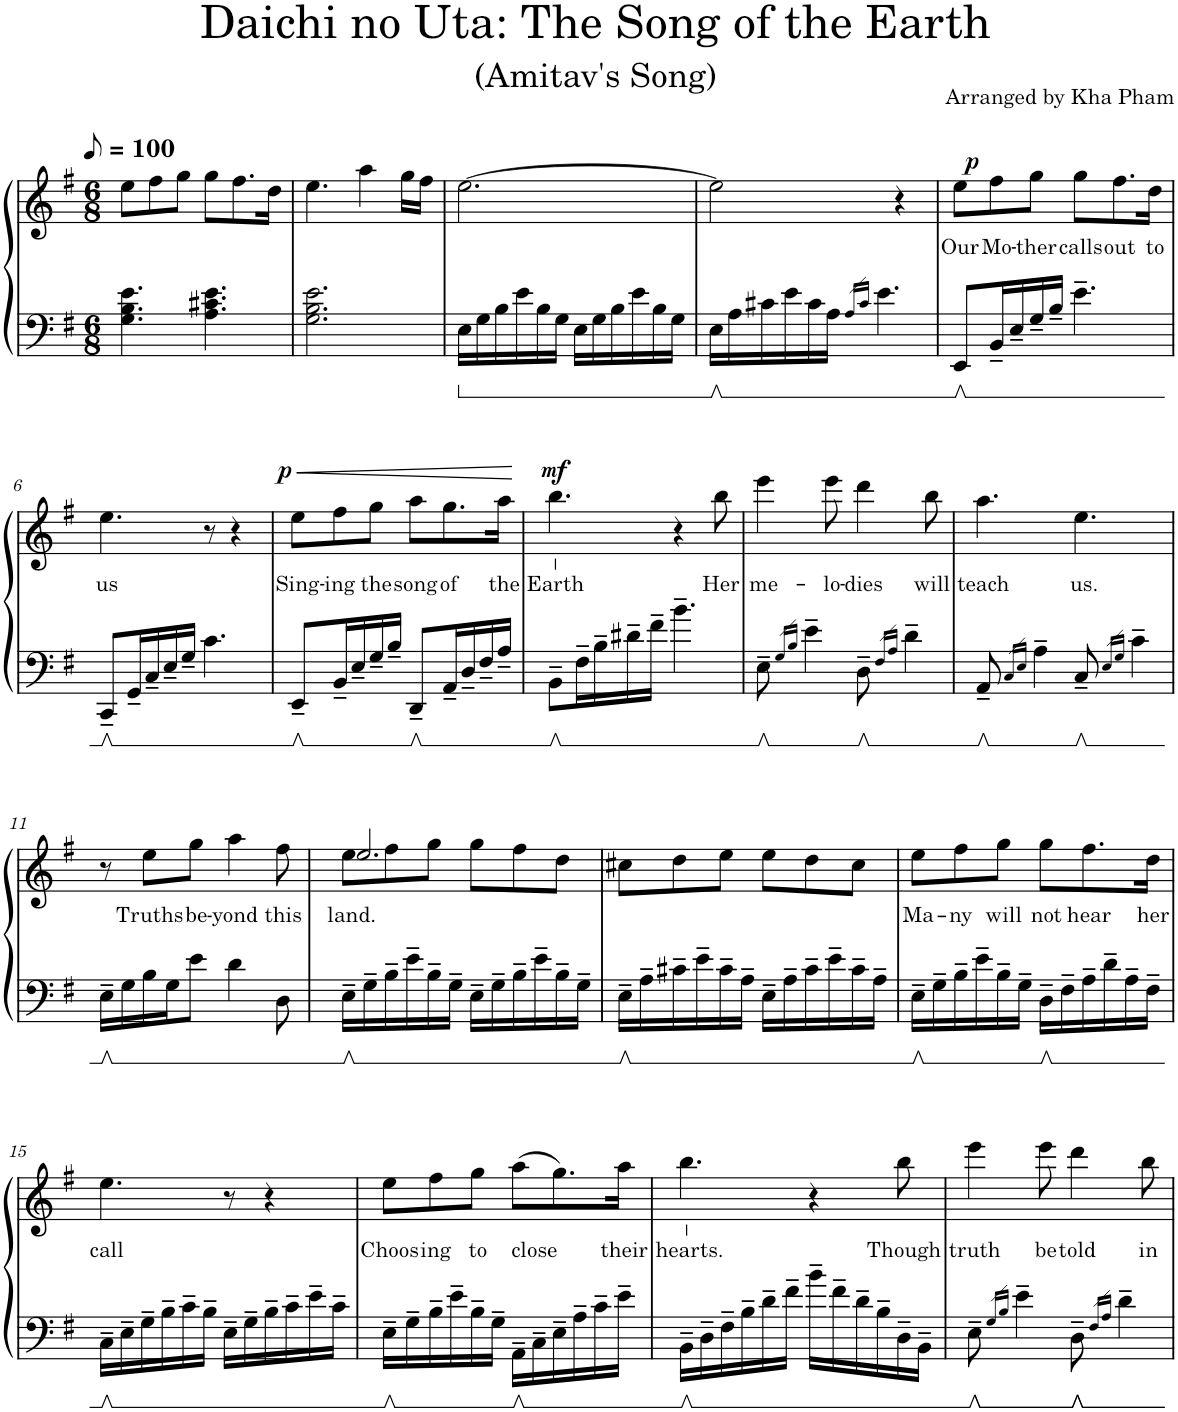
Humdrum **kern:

**kern	**kern	**text	**dynam
*part1	*part1	*part1	*part1
*staff2	*staff1	*staff1	*staff1/2
*I"Harp	*	*	*
*I'Hrp.	*	*	*
*clefF4	*clefG2	*	*
*k[f#]	*k[f#]	*	*
*M6/8	*M6/8	*	*
*MM50	*MM50	*	*
=1	=1	=1	=1
4.G\ 4.B\ 4.e\	8ee\L	.	.
.	8ff#\	.	.
.	8gg\J	.	.
4.A\ 4.c#X\ 4.e\	8gg\L	.	.
.	8.ff#\	.	.
.	16dd\Jk	.	.
=2	=2	=2	=2
2.G\ 2.B\ 2.e\	4.ee\	.	.
.	4aa\	.	.
.	16gg\LL	.	.
.	16ff#\JJ	.	.
=3	=3	=3	=3
16E\LL	[2.ee\	.	.
16G\	.	.	.
16B\	.	.	.
16e\	.	.	.
16B\	.	.	.
16G\JJ	.	.	.
16E\LL	.	.	.
16G\	.	.	.
16B\	.	.	.
16e\	.	.	.
16B\	.	.	.
16G\JJ	.	.	.
=4	=4	=4	=4
16E\LL	2ee\]	.	.
16A\	.	.	.
16c#X\	.	.	.
16e\	.	.	.
16c#\	.	.	.
16A\JJ	.	.	.
16qA/LL	.	.	.
16qc#/JJ	.	.	.
4.e\	.	.	.
.	4r	.	.
=5	=5	=5	=5
!	!	!LO:LY:b	!LO:DY:a
8EE/L	8ee\L	Our	p
!	!	!LO:LY:b	!
16BB~/L	8ff#\	Mo-	.
16E~/	.	.	.
!	!	!LO:LY:b	!
16G~/	8gg\J	-ther	.
16B~/JJ	.	.	.
!	!	!LO:LY:b	!
4.e~\	8gg\L	calls	.
!	!	!LO:LY:b	!
.	8.ff#\	out	.
!	!	!LO:LY:b	!
.	16dd\Jk	to	.
!!LO:LB:g=z
=6	=6	=6	=6
!	!	!LO:LY:b	!
8CC~/L	4.ee\	us	.
16GG~/L	.	.	.
16C~/	.	.	.
16E~/	.	.	.
16G~/JJ	.	.	.
4.c\	8r	.	.
.	4r	.	.
=7	=7	=7	=7
!	!	!LO:LY:b	!LO:HP:b
!	!	!	!LO:DY:n=1:a
8EE~/L	8ee\L	Sing-	< p
!	!	!LO:LY:b	!
16BB~/L	8ff#\	-ing	.
16E~/	.	.	.
!	!	!LO:LY:b	!
16G~/	8gg\J	the	.
16B~/JJ	.	.	.
!	!	!LO:LY:b	!
8DD~/L	8aa\L	song	.
!	!	!LO:LY:b	!
16AA~/L	8.gg\	of	.
16D~/	.	.	.
16F#~/	.	.	.
!	!	!LO:LY:b	!
16A~/JJ	16aa\Jk	the	.
.	.	.	[
=8	=8	=8	=8
!	!	!LO:LY:b	!LO:DY:a
8BB~\L	4.bb<\	Earth	mf
16F#~\L	.	.	.
16B~\	.	.	.
16d#X~\	.	.	.
16f#~\JJ	.	.	.
4.b~\	4r	.	.
!	!	!LO:LY:b	!
.	8bb\	Her	.
=9	=9	=9	=9
!	!	!LO:LY:b	!
8E~\	4eee\	me-	.
16qG/LL	.	.	.
16qB/JJ	.	.	.
4e~\	.	.	.
!	!	!LO:LY:b	!
.	8eee\	-lo-	.
!	!	!LO:LY:b	!
8D~\	4ddd\	-dies	.
16qF#/LL	.	.	.
16qA/JJ	.	.	.
4d~\	.	.	.
!	!	!LO:LY:b	!
.	8bb\	will	.
=10	=10	=10	=10
!	!	!LO:LY:b	!
8AA~/	4.aa\	teach	.
16qC/LL	.	.	.
16qE/JJ	.	.	.
4A~\	.	.	.
!	!	!LO:LY:b	!
8C~/	4.ee\	us.	.
16qE/LL	.	.	.
16qG/JJ	.	.	.
4c~\	.	.	.
!!LO:LB:g=z
=11	=11	=11	=11
16E~\LL	8r	.	.
16G\	.	.	.
!	!	!LO:LY:b	!
16B\	8ee\L	Truths	.
16G\J	.	.	.
!	!	!LO:LY:b	!
8e\J	8gg\J	be-	.
!	!	!LO:LY:b	!
4d\	4aa\	-yond	.
!	!	!LO:LY:b	!
8D\	8ff#\	this	.
=12	=12	=12	=12
!	!	!LO:LY:b	!
*	*^	*	*
16E~\LL	2.ee/	8ee\L	land.	.
16G~\	.	.	.	.
16B~\	.	8ff#\	.	.
16e~\	.	.	.	.
16B~\	.	8gg\J	.	.
16G~\JJ	.	.	.	.
16E~\LL	.	8gg\L	.	.
16G~\	.	.	.	.
16B~\	.	8ff#\	.	.
16e~\	.	.	.	.
16B~\	.	8dd\J	.	.
16G~\JJ	.	.	.	.
*	*v	*v	*	*
=13	=13	=13	=13
16E~\LL	8cc#X\L	.	.
16A~\	.	.	.
16c#X~\	8dd\	.	.
16e~\	.	.	.
16c#~\	8ee\J	.	.
16A~\JJ	.	.	.
16E~\LL	8ee\L	.	.
16A~\	.	.	.
16c#~\	8dd\	.	.
16e~\	.	.	.
16c#~\	8cc#\J	.	.
16A~\JJ	.	.	.
=14	=14	=14	=14
!	!	!LO:LY:b	!
16E~\LL	8ee\L	Ma-	.
16G~\	.	.	.
!	!	!LO:LY:b	!
16B~\	8ff#\	-ny	.
16e~\	.	.	.
!	!	!LO:LY:b	!
16B~\	8gg\J	will	.
16G~\JJ	.	.	.
!	!	!LO:LY:b	!
16D~\LL	8gg\L	not	.
16F#~\	.	.	.
!	!	!LO:LY:b	!
16A~\	8.ff#\	hear	.
16d~\	.	.	.
16A~\	.	.	.
!	!	!LO:LY:b	!
16F#~\JJ	16dd\Jk	her	.
!!LO:LB:g=z
=15	=15	=15	=15
!	!	!LO:LY:b	!
16C~\LL	4.ee\	call	.
16E~\	.	.	.
16G~\	.	.	.
16B~\	.	.	.
16c~\	.	.	.
16B~\JJ	.	.	.
16E~\LL	8r	.	.
16G~\	.	.	.
16B~\	4r	.	.
16c~\	.	.	.
16e~\	.	.	.
16c~\JJ	.	.	.
=16	=16	=16	=16
!	!	!LO:LY:b	!
16E~\LL	8ee\L	Choos	.
16G~\	.	.	.
!	!	!LO:LY:b	!
16B~\	8ff#\	ing	.
16e~\	.	.	.
!	!	!LO:LY:b	!
16B~\	8gg\J	to	.
16G~\JJ	.	.	.
!	!	!LO:LY:b	!
16AA~\LL	(8aa\L	close	.
16C~\	.	.	.
16E~\	8.gg\)	.	.
16A~\	.	.	.
16c~\	.	.	.
!	!	!LO:LY:b	!
16e~\JJ	16aa\Jk	their	.
=17	=17	=17	=17
!	!	!LO:LY:b	!
16BB~\LL	4.bb<\	hearts.	.
16D~\	.	.	.
16F#~\	.	.	.
16B~\	.	.	.
16d~\	.	.	.
16f#~\JJ	.	.	.
16b~\LL	4r	.	.
16f#~\	.	.	.
16d~\	.	.	.
16B~\	.	.	.
!	!	!LO:LY:b	!
16D~\	8bb\	Though	.
16BB~\JJ	.	.	.
=18	=18	=18	=18
!	!	!LO:LY:b	!
8E~\	4eee\	truth	.
16qG/LL	.	.	.
16qB/JJ	.	.	.
4e~\	.	.	.
!	!	!LO:LY:b	!
.	8eee\	be	.
!	!	!LO:LY:b	!
8D~\	4ddd\	told	.
16qF#/LL	.	.	.
16qA/JJ	.	.	.
4d~\	.	.	.
!	!	!LO:LY:b	!
.	8bb\	in	.
=	=	=	=
*-	*-	*-	*-
